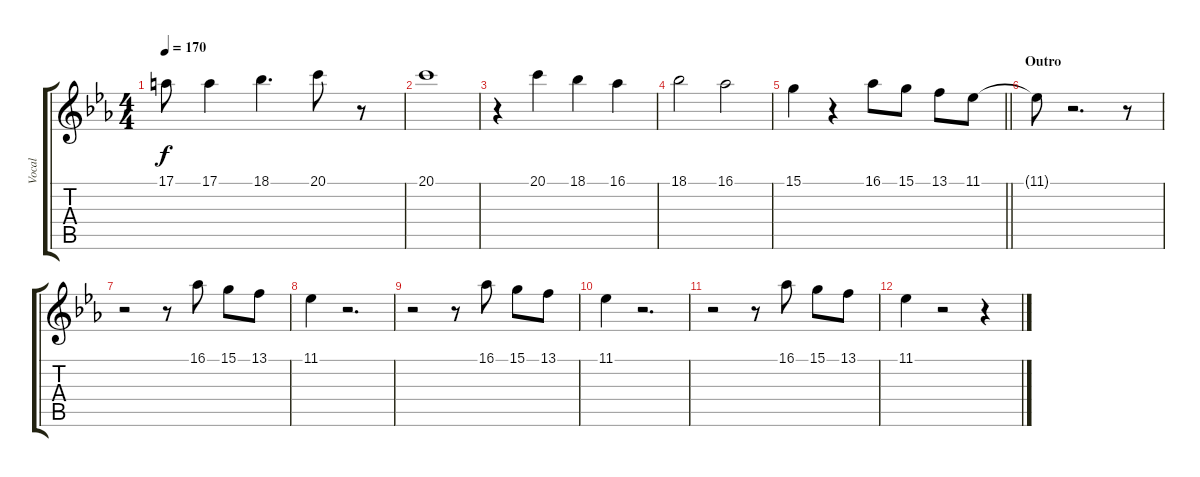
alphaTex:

\track ("Vocal" "Vocal") {instrument lead3calliope}
\staff {score tabs}
\tuning (E4 B3 G3 D3 A2 E2) {hide}
\ts (4 4)
\tempo 170
\clef g2
\ks eb
17.1.8{dy f} 17.1.4 18.1.4{d} 20.1.8 r.8 |
20.1.1 |
r.4 20.1.4 18.1.4 16.1.4 |
18.1.2 16.1.2 |
\barLineRight lightlight
15.1.4 r.4 16.1.8 15.1.8 13.1.8 11.1.8 |
\section ("" "Outro")
11.1{t}.8 r.2{d} r.8 |
r.2 r.8 16.1.8 15.1.8 13.1.8 |
11.1.4 r.2{d} |
r.2 r.8 16.1.8 15.1.8 13.1.8 |
11.1.4 r.2{d} |
r.2 r.8 16.1.8 15.1.8 13.1.8 |
11.1.4 r.2 r.4
